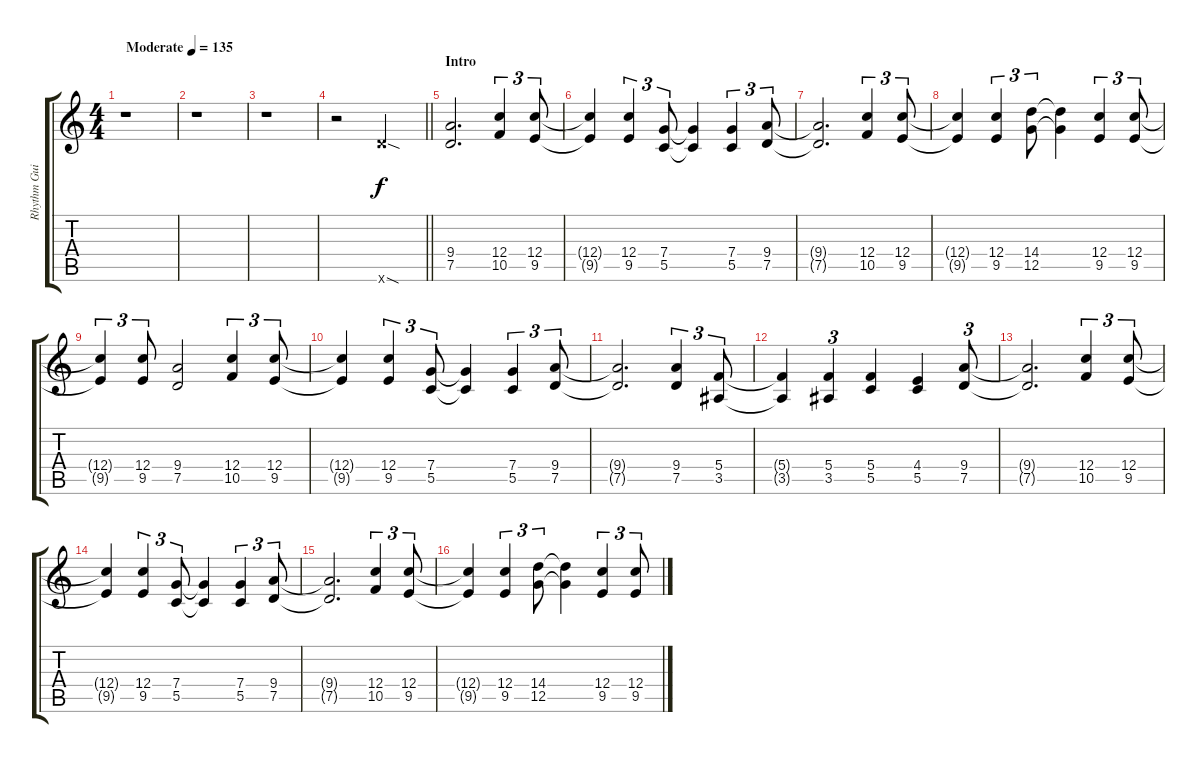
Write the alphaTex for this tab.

\track ("Rhythm Guitar I" "Rhythm Gui") {instrument overdrivenguitar}
\staff {score tabs}
\tuning (D4 A3 F3 C3 G2 D2) {hide}
\ts (4 4)
\tempo (135 "Moderate")
\clef g2
\ks c
r.1{dy f instrument overdrivenguitar} |
r.1 |
r.1 |
\barLineRight lightlight
r.2 12.6{sod x}.2 |
\section ("" "Intro")
(9.4 7.5).2{d} (12.4 10.5).4{tu (3 2)} (12.4 9.5).8{tu (3 2)} |
(12.4{t} 9.5{t}).4 (12.4 9.5).4{tu (3 2)} (7.4 5.5).8{tu (3 2)} (7.4{t} 5.5{t}).4 (7.4 5.5).4{tu (3 2)} (9.4 7.5).8{tu (3 2)} |
(9.4{t} 7.5{t}).2{d} (12.4 10.5).4{tu (3 2)} (12.4 9.5).8{tu (3 2)} |
(12.4{t} 9.5{t}).4 (12.4 9.5).4{tu (3 2)} (14.4 12.5).8{tu (3 2)} (14.4{t} 12.5{t}).4 (12.4 9.5).4{tu (3 2)} (12.4 9.5).8{tu (3 2)} |
(12.4{t} 9.5{t}).4{tu (3 2)} (12.4 9.5).8{tu (3 2)} (9.4 7.5).2 (12.4 10.5).4{tu (3 2)} (12.4 9.5).8{tu (3 2)} |
(12.4{t} 9.5{t}).4 (12.4 9.5).4{tu (3 2)} (7.4 5.5).8{tu (3 2)} (7.4{t} 5.5{t}).4 (7.4 5.5).4{tu (3 2)} (9.4 7.5).8{tu (3 2)} |
(9.4{t} 7.5{t}).2{d} (9.4 7.5).4{tu (3 2)} (5.4 3.5).8{tu (3 2)} |
(5.4{t} 3.5{t}).4 (5.4 3.5).4{tu (3 2)} (5.4 5.5).4 (4.4 5.5).4 (9.4 7.5).8{tu (3 2)} |
(9.4{t} 7.5{t}).2{d} (12.4 10.5).4{tu (3 2)} (12.4 9.5).8{tu (3 2)} |
(12.4{t} 9.5{t}).4 (12.4 9.5).4{tu (3 2)} (7.4 5.5).8{tu (3 2)} (7.4{t} 5.5{t}).4 (7.4 5.5).4{tu (3 2)} (9.4 7.5).8{tu (3 2)} |
(9.4{t} 7.5{t}).2{d} (12.4 10.5).4{tu (3 2)} (12.4 9.5).8{tu (3 2)} |
(12.4{t} 9.5{t}).4 (12.4 9.5).4{tu (3 2)} (14.4 12.5).8{tu (3 2)} (14.4{t} 12.5{t}).4 (12.4 9.5).4{tu (3 2)} (12.4 9.5).8{tu (3 2)}
